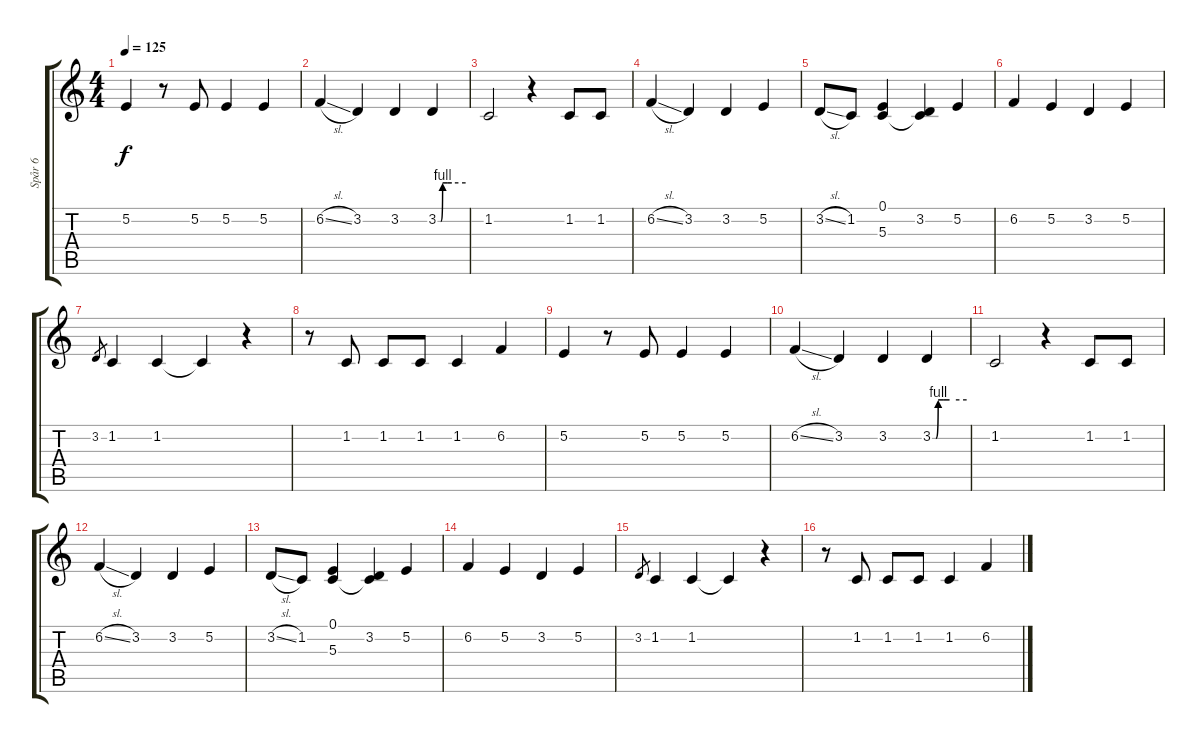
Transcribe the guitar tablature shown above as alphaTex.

\track ("Spår 6" "Spår 6") {instrument oboe}
\staff {score tabs}
\tuning (E4 B3 G3 D3 A2 E2) {hide}
\ts (4 4)
\tempo 125
\clef g2
\ks c
5.2.4{dy f} r.8 5.2.8 5.2.4 5.2.4 |
6.2{sl}.4 3.2.4 3.2.4 3.2{be (custom 0 0 6 0 10 4 20 4 30 4 60 4)}.4 |
1.2.2 r.4 1.2.8 1.2.8 |
6.2{sl}.4 3.2.4 3.2.4 5.2.4 |
3.2{sl}.8 1.2.8 (0.1 5.3).4 (3.2 5.3{t}).4 5.2.4 |
6.2.4 5.2.4 3.2.4 5.2.4 |
3.2.8{gr} 1.2.4 1.2.4 1.2{t}.4 r.4 |
r.8 1.2.8 1.2.8 1.2.8 1.2.4 6.2.4 |
5.2.4 r.8 5.2.8 5.2.4 5.2.4 |
6.2{sl}.4 3.2.4 3.2.4 3.2{be (custom 0 0 6 0 10 4 20 4 30 4 60 4)}.4 |
1.2.2 r.4 1.2.8 1.2.8 |
6.2{sl}.4 3.2.4 3.2.4 5.2.4 |
3.2{sl}.8 1.2.8 (0.1 5.3).4 (3.2 5.3{t}).4 5.2.4 |
6.2.4 5.2.4 3.2.4 5.2.4 |
3.2.8{gr} 1.2.4 1.2.4 1.2{t}.4 r.4 |
r.8 1.2.8 1.2.8 1.2.8 1.2.4 6.2.4
